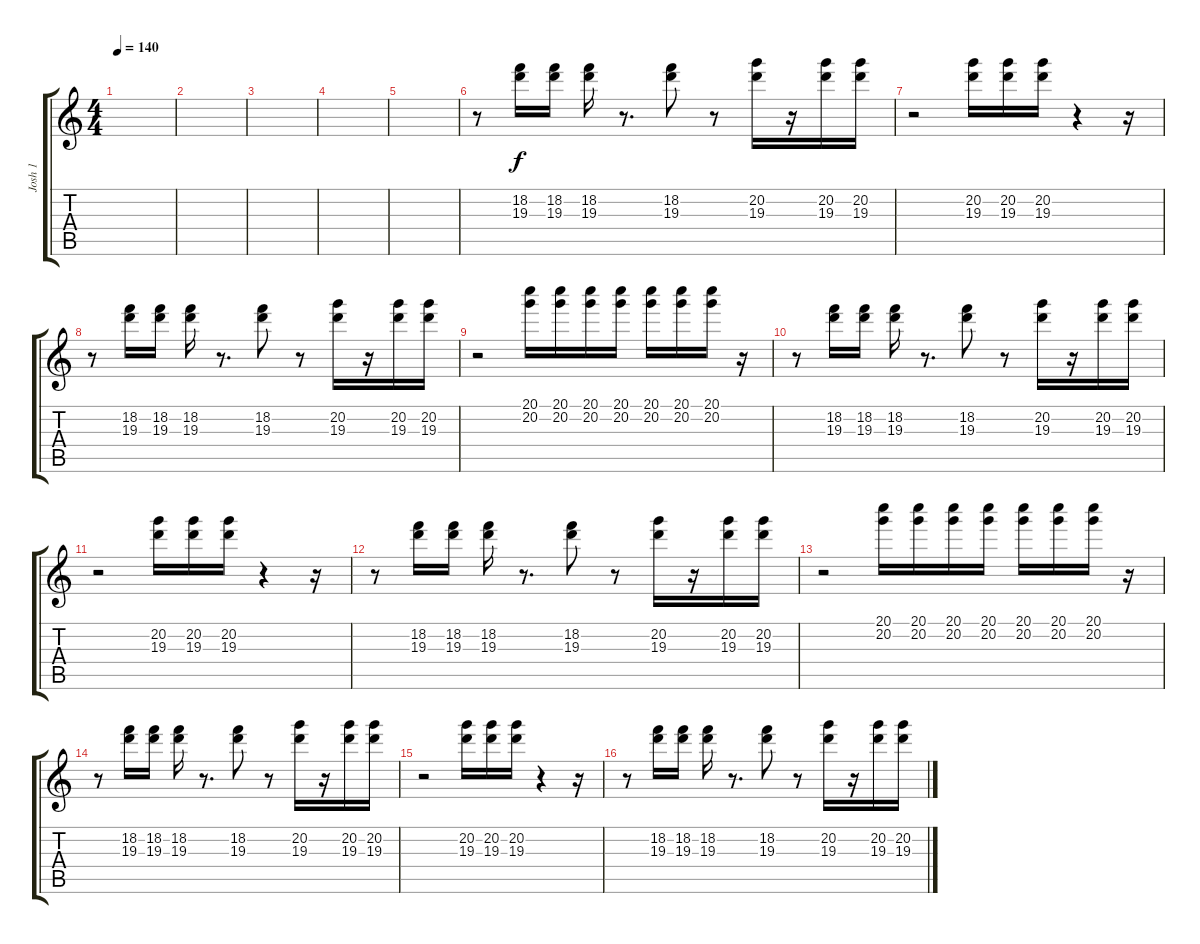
\track ("Josh 1" "Josh 1") {instrument overdrivenguitar}
\staff {score tabs}
\tuning (E4 B3 G3 D3 A2 E2) {hide}
\ts (4 4)
\tempo 140
\clef g2
\ks c
|
|
|
|
|
r.8 (18.2 19.3).16 (18.2 19.3).16 (18.2 19.3).16 r.8{d} (18.2 19.3).8 r.8 (20.2 19.3).16 r.16 (20.2 19.3).16 (20.2 19.3).16 |
r.2 (20.2 19.3).16 (20.2 19.3).16 (20.2 19.3).16 r.4 r.16 |
r.8 (18.2 19.3).16 (18.2 19.3).16 (18.2 19.3).16 r.8{d} (18.2 19.3).8 r.8 (20.2 19.3).16 r.16 (20.2 19.3).16 (20.2 19.3).16 |
r.2 (20.1 20.2).16 (20.1 20.2).16 (20.1 20.2).16 (20.1 20.2).16 (20.1 20.2).16 (20.1 20.2).16 (20.1 20.2).16 r.16 |
r.8 (18.2 19.3).16 (18.2 19.3).16 (18.2 19.3).16 r.8{d} (18.2 19.3).8 r.8 (20.2 19.3).16 r.16 (20.2 19.3).16 (20.2 19.3).16 |
r.2 (20.2 19.3).16 (20.2 19.3).16 (20.2 19.3).16 r.4 r.16 |
r.8 (18.2 19.3).16 (18.2 19.3).16 (18.2 19.3).16 r.8{d} (18.2 19.3).8 r.8 (20.2 19.3).16 r.16 (20.2 19.3).16 (20.2 19.3).16 |
r.2 (20.1 20.2).16 (20.1 20.2).16 (20.1 20.2).16 (20.1 20.2).16 (20.1 20.2).16 (20.1 20.2).16 (20.1 20.2).16 r.16 |
r.8 (18.2 19.3).16 (18.2 19.3).16 (18.2 19.3).16 r.8{d} (18.2 19.3).8 r.8 (20.2 19.3).16 r.16 (20.2 19.3).16 (20.2 19.3).16 |
r.2 (20.2 19.3).16 (20.2 19.3).16 (20.2 19.3).16 r.4 r.16 |
r.8 (18.2 19.3).16 (18.2 19.3).16 (18.2 19.3).16 r.8{d} (18.2 19.3).8 r.8 (20.2 19.3).16 r.16 (20.2 19.3).16 (20.2 19.3).16
